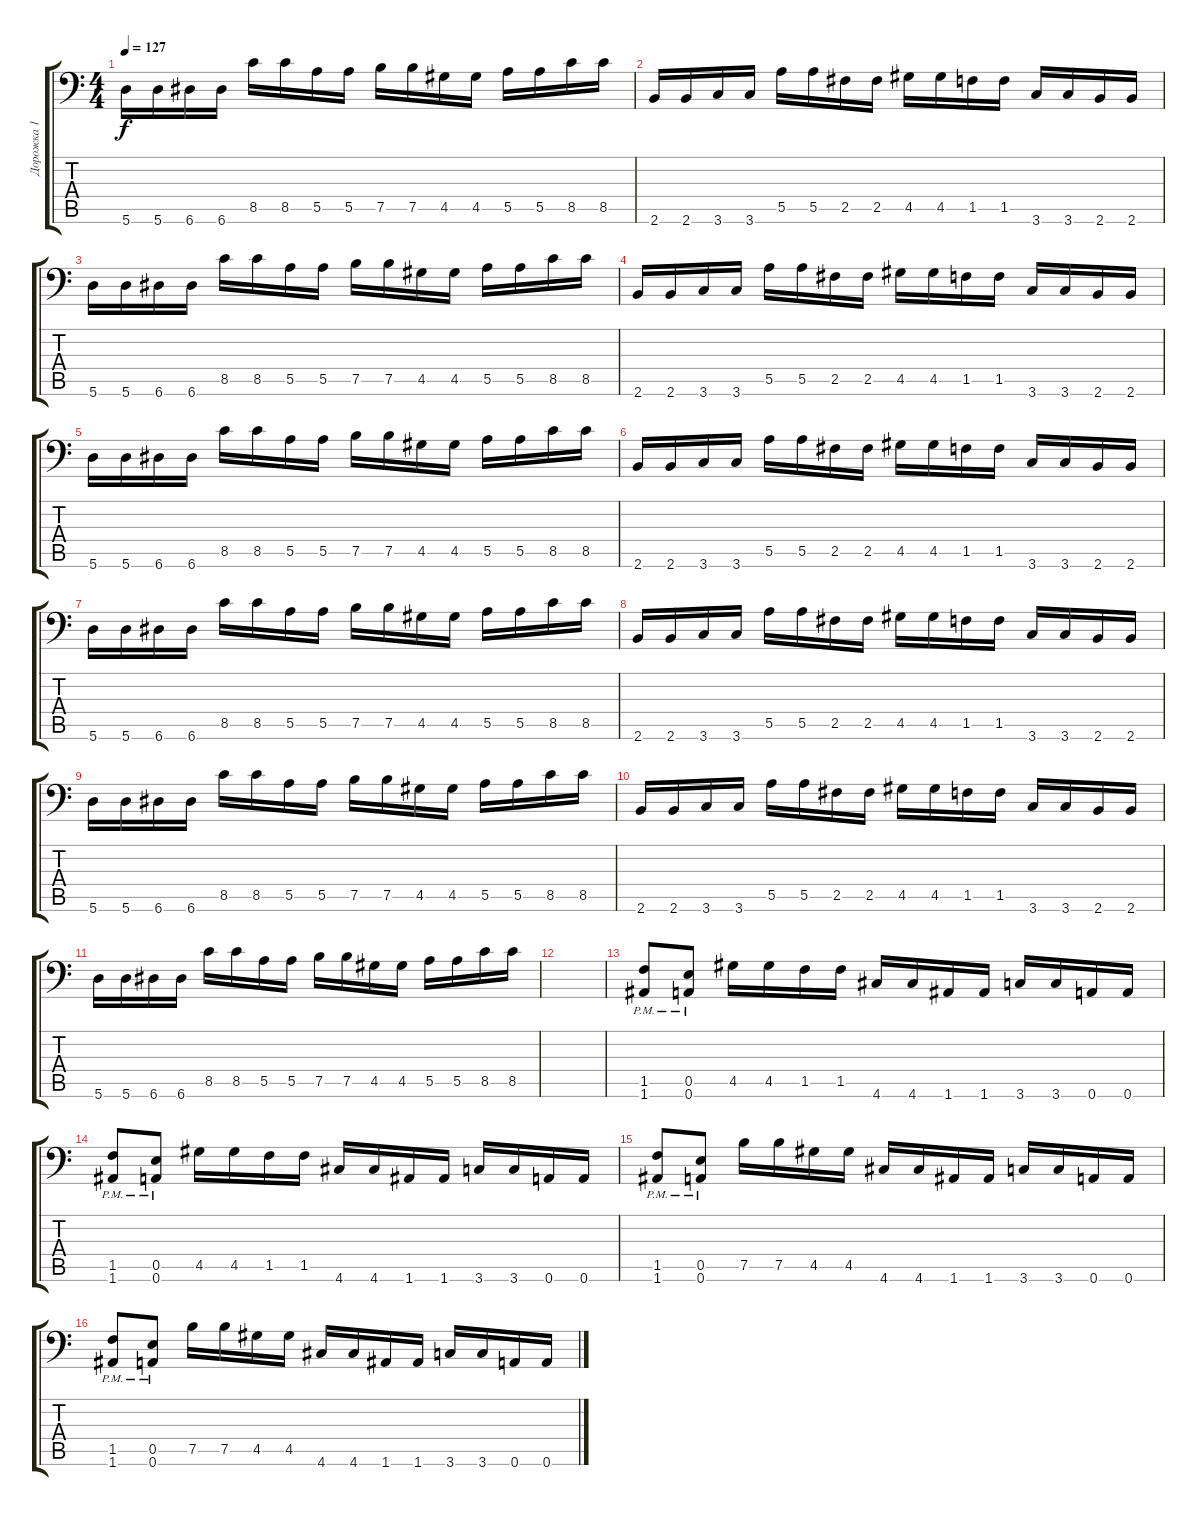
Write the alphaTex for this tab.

\track ("Дорожка 1" "Дорожка 1") {instrument distortionguitar}
\staff {score tabs}
\tuning (B3 Gb3 D3 A2 E2 A1) {hide}
\ts (4 4)
\tempo 127
\clef f4
\ks c
5.6.16{dy f} 5.6.16 6.6.16 6.6.16 8.5.16 8.5.16 5.5.16 5.5.16 7.5.16 7.5.16 4.5.16 4.5.16 5.5.16 5.5.16 8.5.16 8.5.16 |
2.6.16 2.6.16 3.6.16 3.6.16 5.5.16 5.5.16 2.5.16 2.5.16 4.5.16 4.5.16 1.5.16 1.5.16 3.6.16 3.6.16 2.6.16 2.6.16 |
5.6.16 5.6.16 6.6.16 6.6.16 8.5.16 8.5.16 5.5.16 5.5.16 7.5.16 7.5.16 4.5.16 4.5.16 5.5.16 5.5.16 8.5.16 8.5.16 |
2.6.16 2.6.16 3.6.16 3.6.16 5.5.16 5.5.16 2.5.16 2.5.16 4.5.16 4.5.16 1.5.16 1.5.16 3.6.16 3.6.16 2.6.16 2.6.16 |
5.6.16 5.6.16 6.6.16 6.6.16 8.5.16 8.5.16 5.5.16 5.5.16 7.5.16 7.5.16 4.5.16 4.5.16 5.5.16 5.5.16 8.5.16 8.5.16 |
2.6.16 2.6.16 3.6.16 3.6.16 5.5.16 5.5.16 2.5.16 2.5.16 4.5.16 4.5.16 1.5.16 1.5.16 3.6.16 3.6.16 2.6.16 2.6.16 |
5.6.16 5.6.16 6.6.16 6.6.16 8.5.16 8.5.16 5.5.16 5.5.16 7.5.16 7.5.16 4.5.16 4.5.16 5.5.16 5.5.16 8.5.16 8.5.16 |
2.6.16 2.6.16 3.6.16 3.6.16 5.5.16 5.5.16 2.5.16 2.5.16 4.5.16 4.5.16 1.5.16 1.5.16 3.6.16 3.6.16 2.6.16 2.6.16 |
5.6.16 5.6.16 6.6.16 6.6.16 8.5.16 8.5.16 5.5.16 5.5.16 7.5.16 7.5.16 4.5.16 4.5.16 5.5.16 5.5.16 8.5.16 8.5.16 |
2.6.16 2.6.16 3.6.16 3.6.16 5.5.16 5.5.16 2.5.16 2.5.16 4.5.16 4.5.16 1.5.16 1.5.16 3.6.16 3.6.16 2.6.16 2.6.16 |
5.6.16 5.6.16 6.6.16 6.6.16 8.5.16 8.5.16 5.5.16 5.5.16 7.5.16 7.5.16 4.5.16 4.5.16 5.5.16 5.5.16 8.5.16 8.5.16 |
|
(1.5{pm} 1.6{pm}).8 (0.5{pm} 0.6{pm}).8 4.5.16 4.5.16 1.5.16 1.5.16 4.6.16 4.6.16 1.6.16 1.6.16 3.6.16 3.6.16 0.6.16 0.6.16 |
(1.5{pm} 1.6{pm}).8 (0.5{pm} 0.6{pm}).8 4.5.16 4.5.16 1.5.16 1.5.16 4.6.16 4.6.16 1.6.16 1.6.16 3.6.16 3.6.16 0.6.16 0.6.16 |
(1.5{pm} 1.6{pm}).8 (0.5{pm} 0.6{pm}).8 7.5.16 7.5.16 4.5.16 4.5.16 4.6.16 4.6.16 1.6.16 1.6.16 3.6.16 3.6.16 0.6.16 0.6.16 |
(1.5{pm} 1.6{pm}).8 (0.5{pm} 0.6{pm}).8 7.5.16 7.5.16 4.5.16 4.5.16 4.6.16 4.6.16 1.6.16 1.6.16 3.6.16 3.6.16 0.6.16 0.6.16
